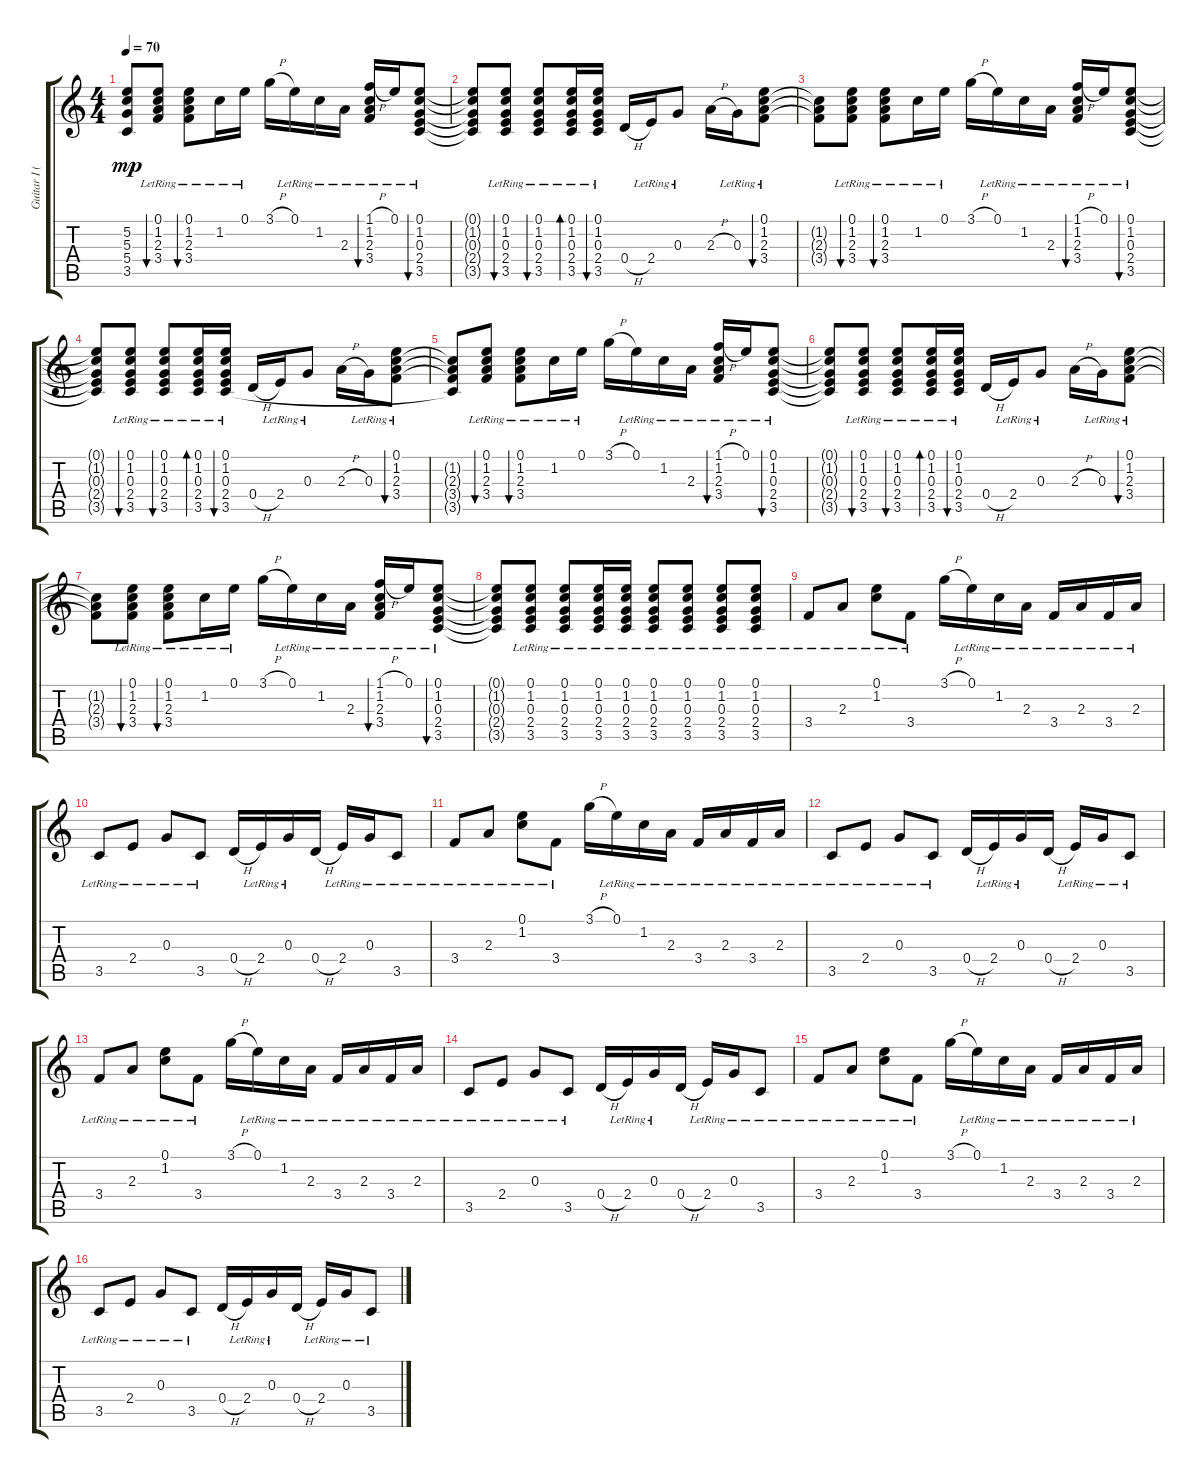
\track ("Guitar I (Frank Hannon)" "Guitar I (") {instrument acousticguitarsteel}
\staff {score tabs}
\tuning (E4 B3 G3 D3 A2 E2) {hide}
\ts (4 4)
\tempo 70
\clef g2
\ks c
(5.2{t} 5.3{t} 5.4{t} 3.5{t}).8{dy mp} (0.1{lr} 1.2{lr} 2.3{lr} 3.4{lr}).8{bu 30} (0.1{lr} 1.2{lr} 2.3{lr} 3.4{lr}).8{bu 30} 1.2{lr}.16 0.1{lr}.16 3.1{h}.16 0.1{lr}.16 1.2{lr}.16 2.3{lr}.16 (1.1{h} 1.2{lr} 2.3{lr} 3.4{lr}).16{bu 30} 0.1{lr}.16 (0.1{lr} 1.2{lr} 0.3{lr} 2.4{lr} 3.5{lr}).8{bu 30} |
(0.1{t} 1.2{t} 0.3{t} 2.4{t} 3.5{t}).8 (0.1{lr} 1.2{lr} 0.3{lr} 2.4{lr} 3.5{lr}).8{bu 30} (0.1{lr} 1.2{lr} 0.3{lr} 2.4{lr} 3.5{lr}).8{bu 30} (0.1{lr} 1.2{lr} 0.3{lr} 2.4{lr} 3.5{lr}).16{bd 30} (0.1{lr} 1.2{lr} 0.3{lr} 2.4{lr} 3.5{lr}).16{bu 30} 0.4{h}.16 2.4{lr}.16 0.3{lr}.8 2.3{h}.16 0.3{lr}.16 (0.1{lr} 1.2{lr} 2.3{lr} 3.4{lr}).8{bu 30} |
(1.2{t} 2.3{t} 3.4{t}).8 (0.1{lr} 1.2{lr} 2.3{lr} 3.4{lr}).8{bu 30} (0.1{lr} 1.2{lr} 2.3{lr} 3.4{lr}).8{bu 30} 1.2{lr}.16 0.1{lr}.16 3.1{h}.16 0.1{lr}.16 1.2{lr}.16 2.3{lr}.16 (1.1{h} 1.2{lr} 2.3{lr} 3.4{lr}).16{bu 30} 0.1{lr}.16 (0.1{lr} 1.2{lr} 0.3{lr} 2.4{lr} 3.5{lr}).8{bu 30} |
(0.1{t} 1.2{t} 0.3{t} 2.4{t} 3.5{t}).8 (0.1{lr} 1.2{lr} 0.3{lr} 2.4{lr} 3.5{lr}).8{bu 30} (0.1{lr} 1.2{lr} 0.3{lr} 2.4{lr} 3.5{lr}).8{bu 30} (0.1{lr} 1.2{lr} 0.3{lr} 2.4{lr} 3.5{lr}).16{bd 30} (0.1{lr} 1.2{lr} 0.3{lr} 2.4{lr} 3.5{lr}).16{bu 30} 0.4{h}.16 2.4{lr}.16 0.3{lr}.8 2.3{h}.16 0.3{lr}.16 (0.1{lr} 1.2{lr} 2.3{lr} 3.4{lr}).8{bu 30} |
(1.2{t} 2.3{t} 3.4{t} 3.5{t}).8 (0.1{lr} 1.2{lr} 2.3{lr} 3.4{lr}).8{bu 30} (0.1{lr} 1.2{lr} 2.3{lr} 3.4{lr}).8{bu 30} 1.2{lr}.16 0.1{lr}.16 3.1{h}.16 0.1{lr}.16 1.2{lr}.16 2.3{lr}.16 (1.1{h} 1.2{lr} 2.3{lr} 3.4{lr}).16{bu 30} 0.1{lr}.16 (0.1{lr} 1.2{lr} 0.3{lr} 2.4{lr} 3.5{lr}).8{bu 30} |
(0.1{t} 1.2{t} 0.3{t} 2.4{t} 3.5{t}).8 (0.1{lr} 1.2{lr} 0.3{lr} 2.4{lr} 3.5{lr}).8{bu 30} (0.1{lr} 1.2{lr} 0.3{lr} 2.4{lr} 3.5{lr}).8{bu 30} (0.1{lr} 1.2{lr} 0.3{lr} 2.4{lr} 3.5{lr}).16{bd 30} (0.1{lr} 1.2{lr} 0.3{lr} 2.4{lr} 3.5{lr}).16{bu 30} 0.4{h}.16 2.4{lr}.16 0.3{lr}.8 2.3{h}.16 0.3{lr}.16 (0.1{lr} 1.2{lr} 2.3{lr} 3.4{lr}).8{bu 30} |
(1.2{t} 2.3{t} 3.4{t}).8 (0.1{lr} 1.2{lr} 2.3{lr} 3.4{lr}).8{bu 30} (0.1{lr} 1.2{lr} 2.3{lr} 3.4{lr}).8{bu 30} 1.2{lr}.16 0.1{lr}.16 3.1{h}.16 0.1{lr}.16 1.2{lr}.16 2.3{lr}.16 (1.1{h} 1.2{lr} 2.3{lr} 3.4{lr}).16{bu 30} 0.1{lr}.16 (0.1{lr} 1.2{lr} 0.3{lr} 2.4{lr} 3.5{lr}).8{bu 30} |
(0.1{t} 1.2{t} 0.3{t} 2.4{t} 3.5{t}).8 (0.1{lr} 1.2{lr} 0.3{lr} 2.4{lr} 3.5{lr}).8 (0.1{lr} 1.2{lr} 0.3{lr} 2.4{lr} 3.5{lr}).8 (0.1{lr} 1.2{lr} 0.3{lr} 2.4{lr} 3.5{lr}).16 (0.1{lr} 1.2{lr} 0.3{lr} 2.4{lr} 3.5{lr}).16 (0.1{lr} 1.2{lr} 0.3{lr} 2.4{lr} 3.5{lr}).8 (0.1{lr} 1.2{lr} 0.3{lr} 2.4{lr} 3.5{lr}).8 (0.1{lr} 1.2{lr} 0.3{lr} 2.4{lr} 3.5{lr}).8 (0.1{lr} 1.2{lr} 0.3{lr} 2.4{lr} 3.5{lr}).8 |
3.4{lr}.8 2.3{lr}.8 (0.1{lr} 1.2{lr}).8 3.4{lr}.8 3.1{h}.16 0.1{lr}.16 1.2{lr}.16 2.3{lr}.16 3.4{lr}.16 2.3{lr}.16 3.4{lr}.16 2.3{lr}.16 |
3.5{lr}.8 2.4{lr}.8 0.3{lr}.8 3.5{lr}.8 0.4{h}.16 2.4{lr}.16 0.3{lr}.16 0.4{h}.16 2.4{lr}.16 0.3{lr}.16 3.5{lr}.8 |
3.4{lr}.8 2.3{lr}.8 (0.1{lr} 1.2{lr}).8 3.4{lr}.8 3.1{h}.16 0.1{lr}.16 1.2{lr}.16 2.3{lr}.16 3.4{lr}.16 2.3{lr}.16 3.4{lr}.16 2.3{lr}.16 |
3.5{lr}.8 2.4{lr}.8 0.3{lr}.8 3.5{lr}.8 0.4{h}.16 2.4{lr}.16 0.3{lr}.16 0.4{h}.16 2.4{lr}.16 0.3{lr}.16 3.5{lr}.8 |
3.4{lr}.8 2.3{lr}.8 (0.1{lr} 1.2{lr}).8 3.4{lr}.8 3.1{h}.16 0.1{lr}.16 1.2{lr}.16 2.3{lr}.16 3.4{lr}.16 2.3{lr}.16 3.4{lr}.16 2.3{lr}.16 |
3.5{lr}.8 2.4{lr}.8 0.3{lr}.8 3.5{lr}.8 0.4{h}.16 2.4{lr}.16 0.3{lr}.16 0.4{h}.16 2.4{lr}.16 0.3{lr}.16 3.5{lr}.8 |
3.4{lr}.8 2.3{lr}.8 (0.1{lr} 1.2{lr}).8 3.4{lr}.8 3.1{h}.16 0.1{lr}.16 1.2{lr}.16 2.3{lr}.16 3.4{lr}.16 2.3{lr}.16 3.4{lr}.16 2.3{lr}.16 |
3.5{lr}.8 2.4{lr}.8 0.3{lr}.8 3.5{lr}.8 0.4{h}.16 2.4{lr}.16 0.3{lr}.16 0.4{h}.16 2.4{lr}.16 0.3{lr}.16 3.5{lr}.8
